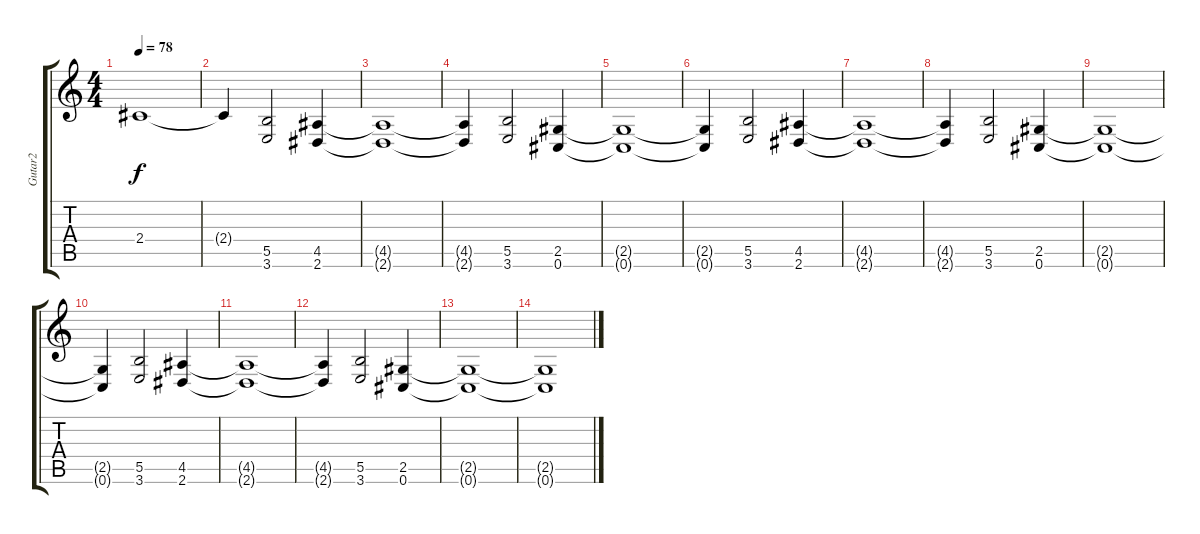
\track ("Gutar2" "Gutar2") {instrument distortionguitar}
\staff {score tabs}
\tuning (Db4 Ab3 E3 B2 Gb2 Db2) {hide}
\ts (4 4)
\tempo 78
\clef g2
\ks c
2.4{t}.1{dy f} |
2.4{t}.4 (5.5 3.6).2 (4.5 2.6).4 |
(4.5{t} 2.6{t}).1 |
(4.5{t} 2.6{t}).4 (5.5 3.6).2 (2.5 0.6).4 |
(2.5{t} 0.6{t}).1 |
(2.5{t} 0.6{t}).4 (5.5 3.6).2 (4.5 2.6).4 |
(4.5{t} 2.6{t}).1 |
(4.5{t} 2.6{t}).4 (5.5 3.6).2 (2.5 0.6).4 |
(2.5{t} 0.6{t}).1 |
(2.5{t} 0.6{t}).4 (5.5 3.6).2 (4.5 2.6).4 |
(4.5{t} 2.6{t}).1 |
(4.5{t} 2.6{t}).4 (5.5 3.6).2 (2.5 0.6).4 |
(2.5{t} 0.6{t}).1 |
(2.5{t} 0.6{t}).1
